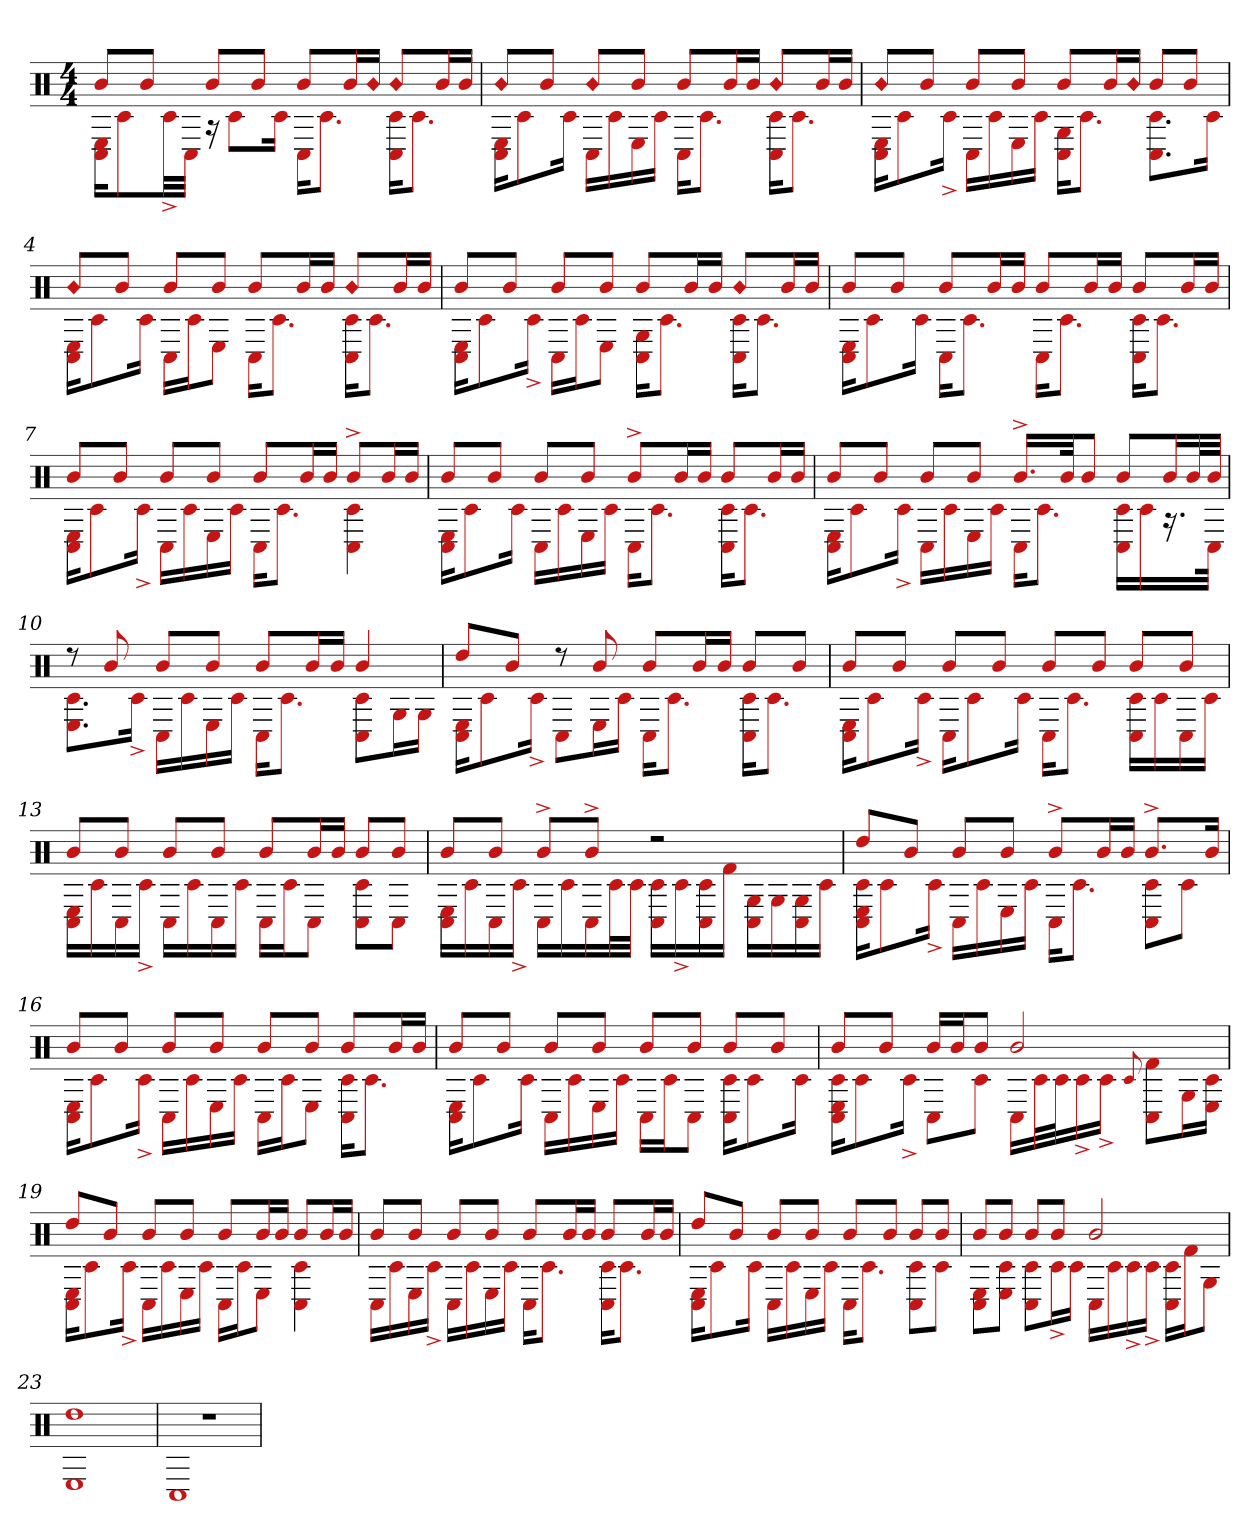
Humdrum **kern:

**kern
*part1
*staff1
*clefX
*k[]
*M4/4
=1
*^
8bL	16C# 16EKL
.	8c#
8bJ	.
.	32c#^LL
.	32C#JJJ
8bL	16r
.	8c#L
8bJ	.
.	16c#Jk
8bL	16C#KL
.	8.c#J
16bL	.
!LO:N:head=diamond	!
16bJJ	.
!LO:N:head=diamond	!
8bL	16C# 16c#KL
.	8.c#J
16bL	.
16bJJ	.
=2	=2
!LO:N:head=diamond	!
8bL	16C# 16EKL
.	8c#
8bJ	.
.	16c#Jk
!LO:N:head=diamond	!
8bL	16C#LL
.	16c#
8bJ	16E
.	16c#JJ
8bL	16C#KL
.	8.c#J
16bL	.
16bJJ	.
!LO:N:head=diamond	!
8bL	16c# 16C#KL
.	8.c#J
16bL	.
16bJJ	.
=3	=3
!LO:N:head=diamond	!
8bL	16C# 16EKL
.	8c#
8bJ	.
.	16c#^Jk
8bL	16C#LL
.	16c#
8bJ	16E
.	16c#JJ
8bL	16C# 16GKL
.	8.c#J
16bL	.
!LO:N:head=diamond	!
16bJJ	.
8bL	8.c# 8.C#L
8bJ	.
.	16c#Jk
=4	=4
!LO:N:head=diamond	!
8bL	16C# 16EKL
.	8c#
8bJ	.
.	16c#Jk
8bL	16C#LL
.	16c#J
8bJ	8EJ
8bL	16C#KL
.	8.c#J
16bL	.
16bJJ	.
!LO:N:head=diamond	!
8bL	16c# 16C#KL
.	8.c#J
16bL	.
16bJJ	.
=5	=5
8bL	16C# 16EKL
.	8c#
8bJ	.
.	16c#^Jk
8bL	16C#LL
.	16c#J
8bJ	8EJ
8bL	16G 16C#KL
.	8.c#J
16bL	.
16bJJ	.
!LO:N:head=diamond	!
8bL	16C# 16c#KL
.	8.c#J
16bL	.
16bJJ	.
=6	=6
8bL	16C# 16EKL
.	8c#
8bJ	.
.	16c#Jk
8bL	16C#KL
.	8.c#J
16bL	.
16bJJ	.
8bL	16C#KL
.	8.c#J
16bL	.
16bJJ	.
8bL	16C# 16c#KL
.	8.c#J
16bL	.
16bJJ	.
=7	=7
8bL	16C# 16EKL
.	8c#
8bJ	.
.	16c#^Jk
8bL	16C#LL
.	16c#
8bJ	16E
.	16c#JJ
8bL	16C#KL
.	8.c#J
16bL	.
16bJJ	.
8b^L	4C# 4c#
16bL	.
16bJJ	.
=8	=8
8bL	16C# 16EKL
.	8c#
8bJ	.
.	16c#Jk
8bL	16C#LL
.	16c#
8bJ	16E
.	16c#JJ
8b^L	16C#KL
.	8.c#J
16bL	.
16bJJ	.
8bL	16C# 16c#KL
.	8.c#J
16bL	.
16bJJ	.
=9	=9
8bL	16C# 16EKL
.	8c#
8bJ	.
.	16c#^Jk
8bL	16C#LL
.	16c#
8bJ	16E
.	16c#JJ
16.b^LL	16C#KL
.	8.c#J
32bJk	.
8bJ	.
8bL	16c# 16C#LL
.	16c#
16bL	16.r
32bL	.
32bJJJ	32C#JJk
=10	=10
8r	8.E 8.c#L
8b	.
.	16c#^Jk
8bL	16C#LL
.	16c#
8bJ	16E
.	16c#JJ
8bL	16C#KL
.	8.c#J
16bL	.
16bJJ	.
4b	8C# 8c#L
.	16GL
.	16GJJ
=11	=11
8ddL	16E 16C#KL
.	8c#
8bJ	.
.	16c#^Jk
8r	8C#L
8b	16EL
.	16c#JJ
8bL	16C#KL
.	8.c#J
16bL	.
16bJJ	.
8bL	16C# 16c#KL
.	8.c#J
8bJ	.
=12	=12
8bL	16C# 16EKL
.	8c#
8bJ	.
.	16c#^Jk
8bL	16C#KL
.	8c#
8bJ	.
.	16c#Jk
8bL	16C#KL
.	8.c#J
8bJ	.
8bL	16C# 16c#LL
.	16c#
8bJ	16C#
.	16c#JJ
=13	=13
8bL	16E 16C#LL
.	16c#
8bJ	16C#
.	16c#^JJ
8bL	16C#LL
.	16c#
8bJ	16C#
.	16c#JJ
8bL	16C#LL
.	16c#J
16bL	8C#J
16bJJ	.
8bL	8C# 8c#L
8bJ	8C#J
=14	=14
8bL	16E 16C#LL
.	16c#
8bJ	16C#
.	16c#^JJ
8b^L	16C#LL
.	16c#
8b^J	16C#
.	32c#L
.	32c#JJJ
2r	16C# 16c#LL
.	16c#^
.	16C# 16c#
.	16f#JJ
.	16C# 16GLL
.	16G
.	16C# 16G
.	16c#JJ
=15	=15
8ddL	16c# 16E 16C#KL
.	8c#
8bJ	.
.	16c#^Jk
8bL	16C#LL
.	16c#
8bJ	16E
.	16c#JJ
8b^L	16C#KL
.	8.c#J
16bL	.
16bJJ	.
8.b^L	8C# 8c#L
.	8c#J
16bJk	.
=16	=16
8bL	16C# 16EKL
.	8c#
8bJ	.
.	16c#^Jk
8bL	16C#LL
.	16c#
8bJ	16E
.	16c#JJ
8bL	16C#LL
.	16c#J
8bJ	8EJ
8bL	16C# 16c#KL
.	8.c#J
16bL	.
16bJJ	.
=17	=17
8bL	16C# 16EKL
.	8c#
8bJ	.
.	16c#Jk
8bL	16C#LL
.	16c#
8bJ	16E
.	16c#JJ
8bL	16C#LL
.	16c#J
8bJ	8C#J
8bL	16C# 16c#KL
.	8c#
8bJ	.
.	16c#Jk
=18	=18
8bL	16c# 16C# 16EKL
.	8c#
8bJ	.
.	16c#^Jk
16bLL	8C#L
16bJ	.
8bJ	8c#J
2b	16C#LL
.	32c#L
.	32c#J
.	16c#^
.	16c#^JJ
.	8qqc#
.	8C# 8f#L
.	16GL
.	16c# 16EJJ
=19	=19
8ddL	16E 16C#KL
.	8c#
8bJ	.
.	16c#^Jk
8bL	16C#LL
.	16c#
8bJ	16E
.	16c#JJ
8bL	16C#LL
.	16c#J
16bL	8EJ
16bJJ	.
8bL	4C# 4c#
16bL	.
16bJJ	.
=20	=20
8bL	16C#LL
.	16c#
8bJ	16E
.	16c#^JJ
8bL	16C#LL
.	16c#
8bJ	16E
.	16c#JJ
8bL	16C#KL
.	8.c#J
16bL	.
16bJJ	.
8bL	16C# 16c#KL
.	8.c#J
16bL	.
16bJJ	.
=21	=21
8ddL	16C# 16EKL
.	8c#
8bJ	.
.	16c#Jk
8bL	16C#LL
.	16c#
8bJ	16E
.	16c#JJ
8bL	16C#KL
.	8.c#J
8bJ	.
8bL	8C# 8c#L
8bJ	8c#J
=22	=22
8bL	8C# 8EL
8bJ	8c# 8EJ
8bL	8C# 8c#L
8bJ	16c#^L
.	16c#JJ
2b	16C#LL
.	16c#
.	16c#^
.	16c#^JJ
.	16C# 16c#LL
.	16f#J
.	8GJ
=23	=23
1dd	1E
=24	=24
1r	1C#
*v	*v
=
*-
